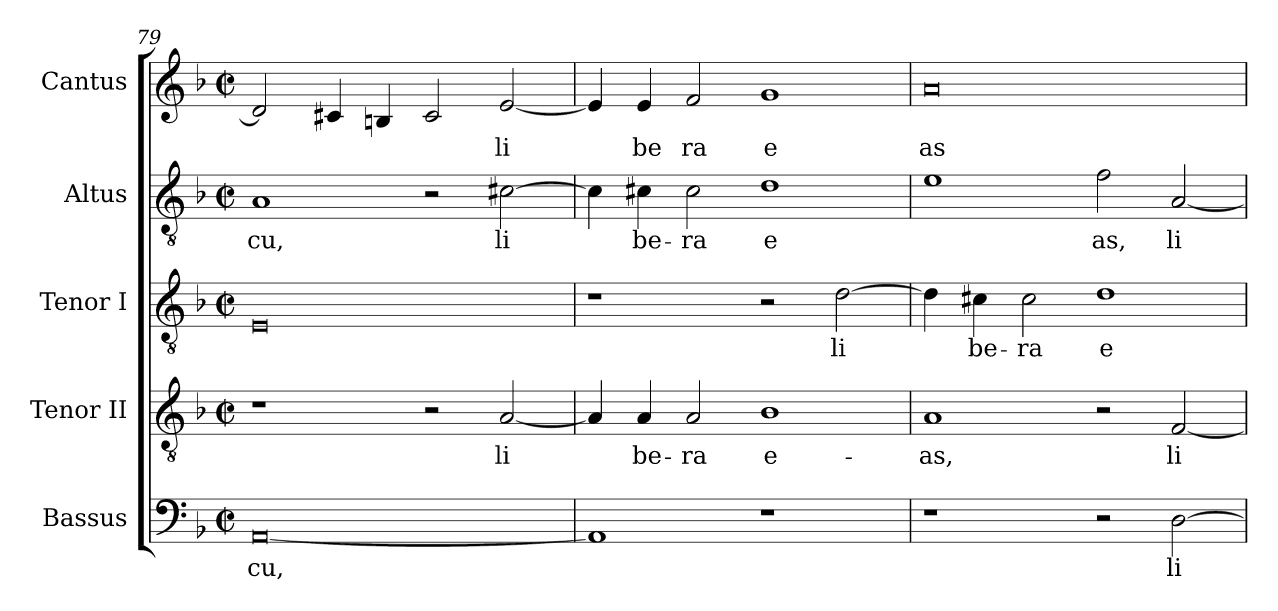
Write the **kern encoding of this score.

**kern	**text	**kern	**text	**kern	**text	**kern	**text	**kern	**text
*part5	*part5	*part4	*part4	*part3	*part3	*part2	*part2	*part1	*part1
*staff5	*staff5	*staff4	*staff4	*staff3	*staff3	*staff2	*staff2	*staff1	*staff1
*I"Bassus	*	*I"Tenor II	*	*I"Tenor I	*	*I"Altus	*	*I"Cantus	*
*I'B	*	*I'T II	*	*I'T I	*	*I'A	*	*I'C	*
!!LO:LB:g=z
*clefF4	*	*clefGv2	*	*clefGv2	*	*clefGv2	*	*clefG2	*
*k[b-]	*	*k[b-]	*	*k[b-]	*	*k[b-]	*	*k[b-]	*
*F:	*	*F:	*	*F:	*	*F:	*	*F:	*
*M2/2	*	*M2/2	*	*M2/2	*	*M2/2	*	*M2/2	*
*met(c|)	*	*met(c|)	*	*met(c|)	*	*met(c|)	*	*met(c|)	*
=79	=79	=79	=79	=79	=79	=79	=79	=79	=79
!	!LO:LY:b:cj	!	!	!	!LO:LY:b:cj	!	!LO:LY:b:cj	!	!LO:LY:b:cj
[<0AA	-cu,	1r	.	0E	.	1A	cu,	2d/]	.
!	!	!	!	!	!	!	!	!	!LO:LY:b:cj
.	.	.	.	.	.	.	.	4c#X/	.
!	!	!	!	!	!	!	!	!	!LO:LY:b:cj
.	.	.	.	.	.	.	.	4Bn/	.
!	!	!	!	!	!	!	!	!	!LO:LY:b:cj
.	.	2r	.	.	.	2r	.	2c#/	.
!	!	!	!LO:LY:b:cj	!	!	!	!LO:LY:b:cj	!	!LO:LY:b:cj
.	.	[<2A/	li-	.	.	[>2c#\	li-	[<2e/	li
=80	=80	=80	=80	=80	=80	=80	=80	=80	=80
!	!LO:LY:b:cj	!	!LO:LY:b:cj	!	!	!	!LO:LY:b:cj	!	!LO:LY:b:cj
1AA]	.	4A/]	--	1r	.	4c#\]	--	4e/]	.
!	!	!	!LO:LY:b:cj	!	!	!	!LO:LY:b:cj	!	!LO:LY:b:cj
.	.	4A/	-be-	.	.	4c#\	-be-	4e/	be
!	!	!	!LO:LY:b:cj	!	!	!	!LO:LY:b:cj	!	!LO:LY:b:cj
.	.	2A/	-ra	.	.	2c#\	-ra	2f/	ra
!	!	!	!LO:LY:b:cj	!	!	!	!LO:LY:b:cj	!	!LO:LY:b:cj
1r	.	1B-	e-	2r	.	1d	e-	1g	e
!	!	!	!	!	!LO:LY:b:cj	!	!	!	!
.	.	.	.	[>2d\	li-	.	.	.	.
=81	=81	=81	=81	=81	=81	=81	=81	=81	=81
!	!	!	!LO:LY:b:cj	!	!LO:LY:b:cj	!	!LO:LY:b:cj	!	!LO:LY:b:cj
1r	.	1A	-as,	4d\]	--	1e	--	0a	as
!	!	!	!	!	!LO:LY:b:cj	!	!	!	!
.	.	.	.	4c#X\	-be-	.	.	.	.
!	!	!	!	!	!LO:LY:b:cj	!	!	!	!
.	.	.	.	2c#\	-ra	.	.	.	.
!	!	!	!	!	!LO:LY:b:cj	!	!LO:LY:b:cj	!	!
2r	.	2r	.	1d	e-	2f\	-as,	.	.
!	!LO:LY:b:cj	!	!LO:LY:b:cj	!	!	!	!LO:LY:b:cj	!	!
[>2D\	li	[<2F/	li-	.	.	[<2A/	li-	.	.
=	=	=	=	=	=	=	=	=	=
*-	*-	*-	*-	*-	*-	*-	*-	*-	*-
